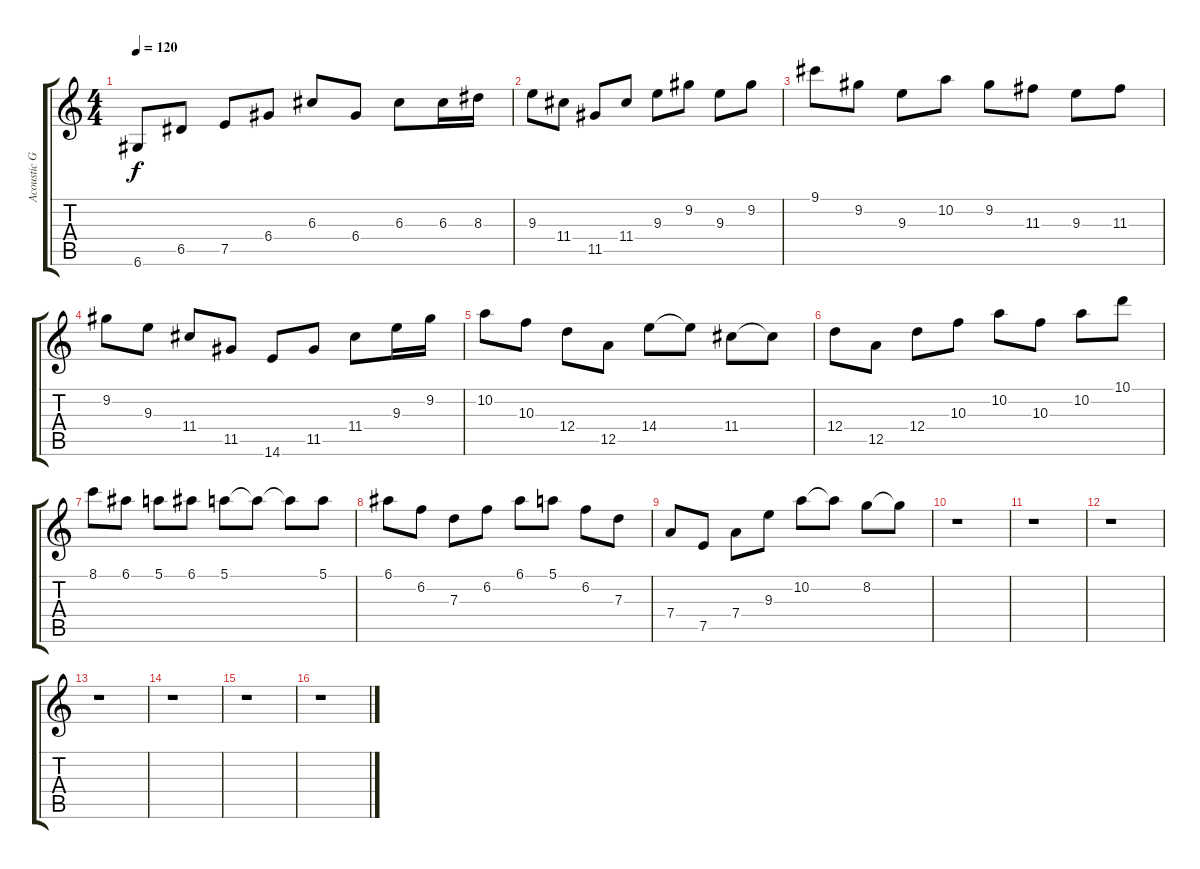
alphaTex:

\track ("Acoustic Gtr." "Acoustic G") {instrument acousticguitarnylon}
\staff {score tabs}
\tuning (E4 B3 G3 D3 A2 D2) {hide}
\ts (4 4)
\tempo 120
\clef g2
\ks c
6.6.8{dy f} 6.5.8 7.5.8 6.4.8 6.3.8 6.4.8 6.3.8 6.3.16 8.3.16 |
9.3.8 11.4.8 11.5.8 11.4.8 9.3.8 9.2.8 9.3.8 9.2.8 |
9.1.8 9.2.8 9.3.8 10.2.8 9.2.8 11.3.8 9.3.8 11.3.8 |
9.2.8 9.3.8 11.4.8 11.5.8 14.6.8 11.5.8 11.4.8 9.3.16 9.2.16 |
10.2.8 10.3.8 12.4.8 12.5.8 14.4.8 14.4{t}.8 11.4.8 11.4{t}.8 |
12.4.8 12.5.8 12.4.8 10.3.8 10.2.8 10.3.8 10.2.8 10.1.8 |
8.1.8 6.1.8 5.1.8 6.1.8 5.1.8 5.1{t}.8 5.1{t}.8 5.1.8 |
6.1.8 6.2.8 7.3.8 6.2.8 6.1.8 5.1.8 6.2.8 7.3.8 |
7.4.8 7.5.8 7.4.8 9.3.8 10.2.8 10.2{t}.8 8.2.8 8.2{t}.8 |
r.1 |
r.1 |
r.1 |
r.1 |
r.1 |
r.1 |
r.1
